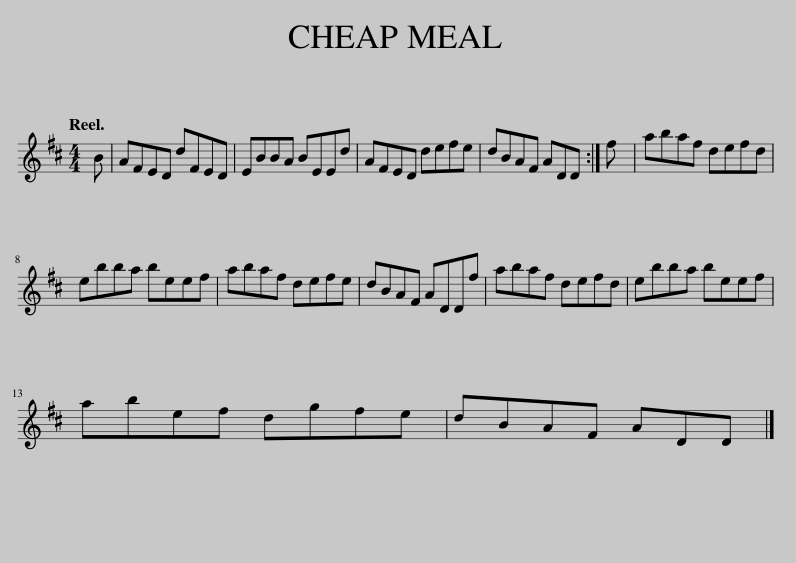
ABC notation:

X:1
L:1/8
Q:1/4=120
M:4/4
I:linebreak $
K:D
V:1 treble
V:1
 B | AFED dFED | EBBA BEEd | AFED defe | dBAF ADD :| %5
 f | abaf defd |$ ebba beef | abaf defe | dBAF ADDf | %10
 abaf defd | ebba beef |$ abef dgfe | dBAF ADD |] %14
